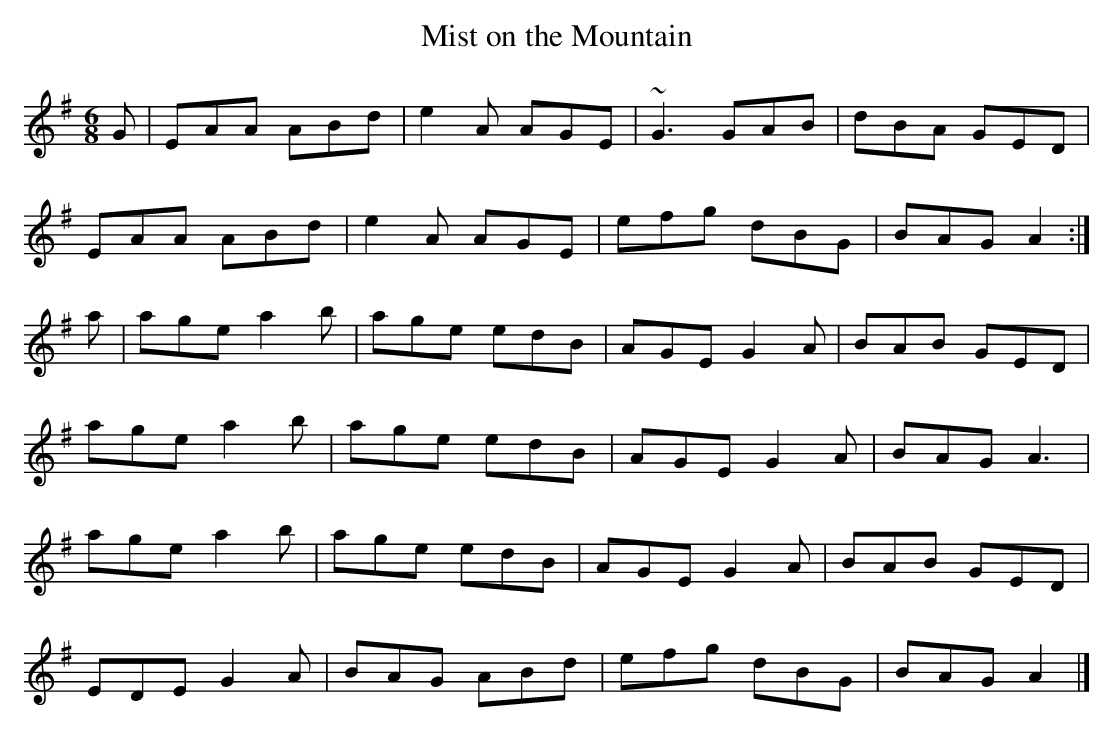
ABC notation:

X:1
T:Mist on the Mountain
M:6/8
L:1/8
K:Ador
G|EAA ABd|e2A AGE|~G3 GAB|dBA GED|
EAA ABd|e2A AGE|efg dBG|BAG A2:|
a|age a2b|age edB|AGE G2A|BAB GED|
age a2b|age edB|AGE G2A|BAG A3|
age a2b|age edB|AGE G2A|BAB GED|
EDE G2A|BAG ABd|efg dBG|BAG A2|]
